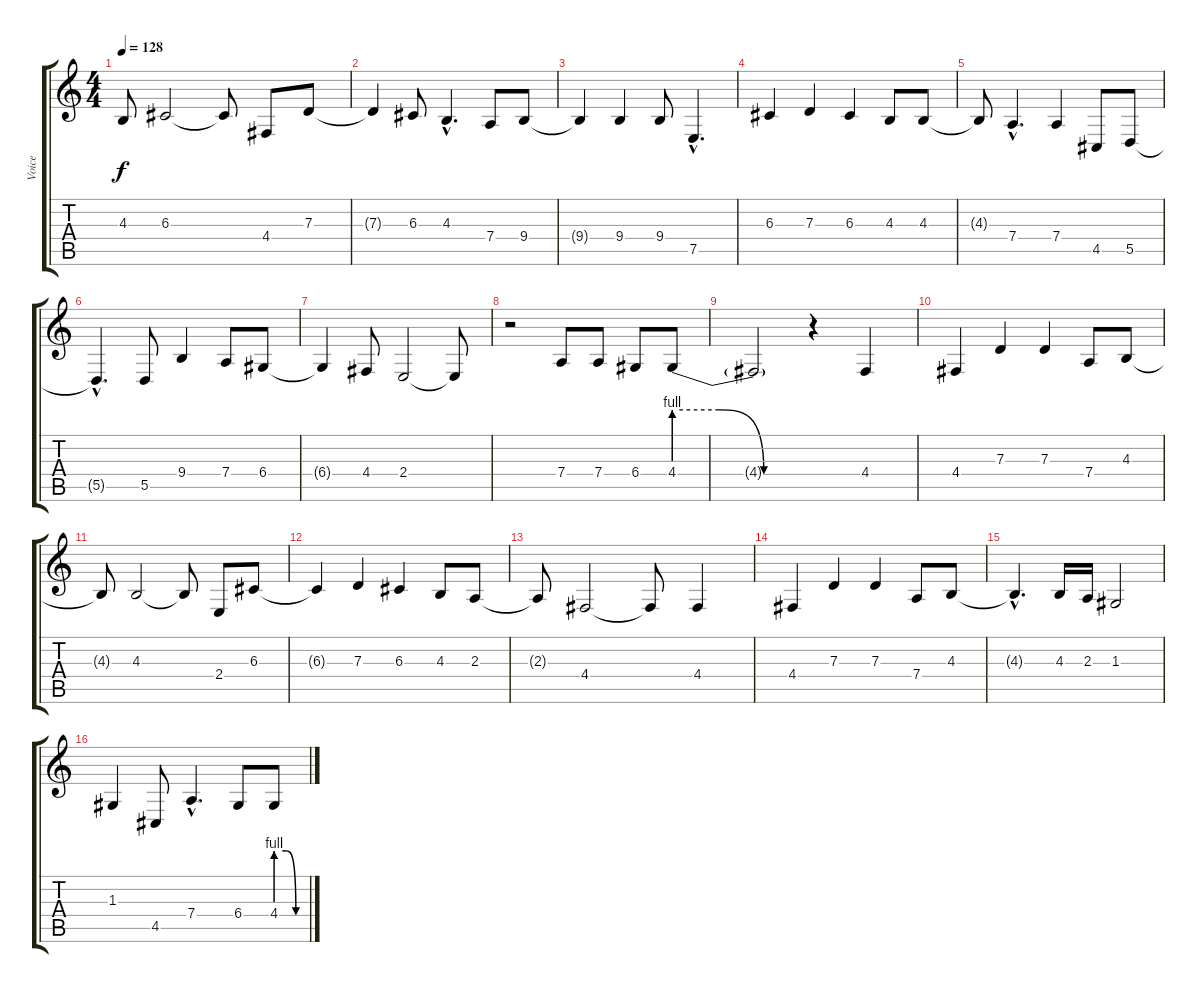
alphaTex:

\track ("Voice" "Voice") {instrument choiraahs}
\staff {score tabs}
\tuning (E4 B3 G3 D3 A2 E2) {hide}
\ts (4 4)
\tempo 128
\clef g2
\ks c
4.3{t}.8{dy f} 6.3.2 6.3{t}.8 4.4.8 7.3.8 |
7.3{t}.4 6.3.8 4.3{hac}.4{d} 7.4.8 9.4.8 |
9.4{t}.4 9.4.4 9.4.8 7.5{hac}.4{d} |
6.3.4 7.3.4 6.3.4 4.3.8 4.3.8 |
4.3{t}.8 7.4{hac}.4{d} 7.4.4 4.5.8 5.5.8 |
5.5{hac t}.4{d} 5.5.8 9.4.4 7.4.8 6.4.8 |
6.4{t}.4 4.4.8 2.4.2 2.4{t}.8 |
r.2 7.4.8 7.4.8 6.4.8 4.4{be (custom 0 4 20 4 40 0 60 0)}.8 |
4.4{t}.2 r.4 4.4.4 |
4.4.4 7.3.4 7.3.4 7.4.8 4.3.8 |
4.3{t}.8 4.3.2 4.3{t}.8 2.4.8 6.3.8 |
6.3{t}.4 7.3.4 6.3.4 4.3.8 2.3.8 |
2.3{t}.8 4.4.2 4.4{t}.8 4.4.4 |
4.4.4 7.3.4 7.3.4 7.4.8 4.3.8 |
4.3{hac t}.4{d} 4.3.16 2.3.16 1.3.2 |
1.3.4 4.5.8 7.4{hac}.4{d} 6.4.8 4.4{be (custom 0 4 20 4 40 0 60 0)}.8
